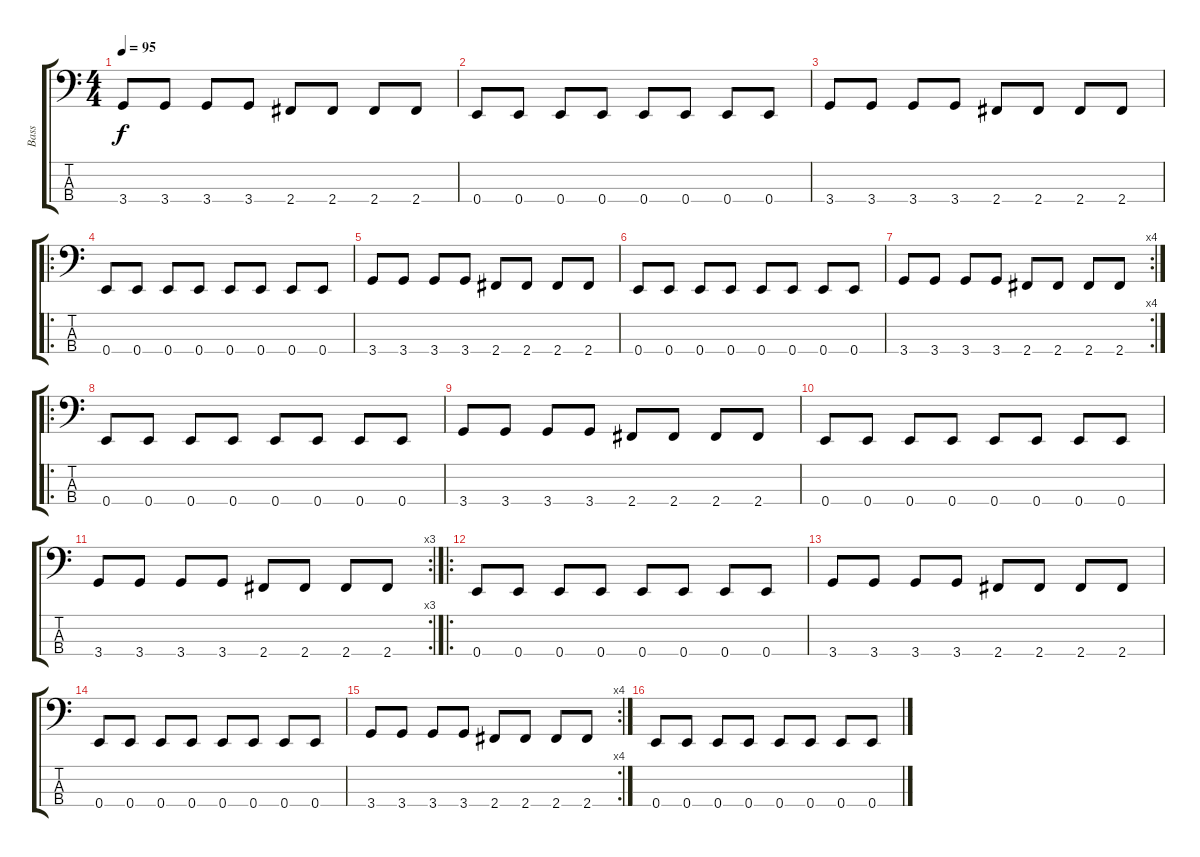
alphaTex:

\track ("Bass" "Bass") {instrument electricbassfinger}
\staff {score tabs}
\tuning (G2 D2 A1 E1) {hide}
\ts (4 4)
\tempo 95
\clef f4
\ks c
3.4.8{dy f} 3.4.8 3.4.8 3.4.8 2.4.8 2.4.8 2.4.8 2.4.8 |
0.4.8 0.4.8 0.4.8 0.4.8 0.4.8 0.4.8 0.4.8 0.4.8 |
3.4.8 3.4.8 3.4.8 3.4.8 2.4.8 2.4.8 2.4.8 2.4.8 |
\ro
0.4.8 0.4.8 0.4.8 0.4.8 0.4.8 0.4.8 0.4.8 0.4.8 |
3.4.8 3.4.8 3.4.8 3.4.8 2.4.8 2.4.8 2.4.8 2.4.8 |
0.4.8 0.4.8 0.4.8 0.4.8 0.4.8 0.4.8 0.4.8 0.4.8 |
\rc 4
3.4.8 3.4.8 3.4.8 3.4.8 2.4.8 2.4.8 2.4.8 2.4.8 |
\ro
0.4.8 0.4.8 0.4.8 0.4.8 0.4.8 0.4.8 0.4.8 0.4.8 |
3.4.8 3.4.8 3.4.8 3.4.8 2.4.8 2.4.8 2.4.8 2.4.8 |
0.4.8 0.4.8 0.4.8 0.4.8 0.4.8 0.4.8 0.4.8 0.4.8 |
\rc 3
3.4.8 3.4.8 3.4.8 3.4.8 2.4.8 2.4.8 2.4.8 2.4.8 |
\ro
0.4.8 0.4.8 0.4.8 0.4.8 0.4.8 0.4.8 0.4.8 0.4.8 |
3.4.8 3.4.8 3.4.8 3.4.8 2.4.8 2.4.8 2.4.8 2.4.8 |
0.4.8 0.4.8 0.4.8 0.4.8 0.4.8 0.4.8 0.4.8 0.4.8 |
\rc 4
3.4.8 3.4.8 3.4.8 3.4.8 2.4.8 2.4.8 2.4.8 2.4.8 |
0.4.8 0.4.8 0.4.8 0.4.8 0.4.8 0.4.8 0.4.8 0.4.8
